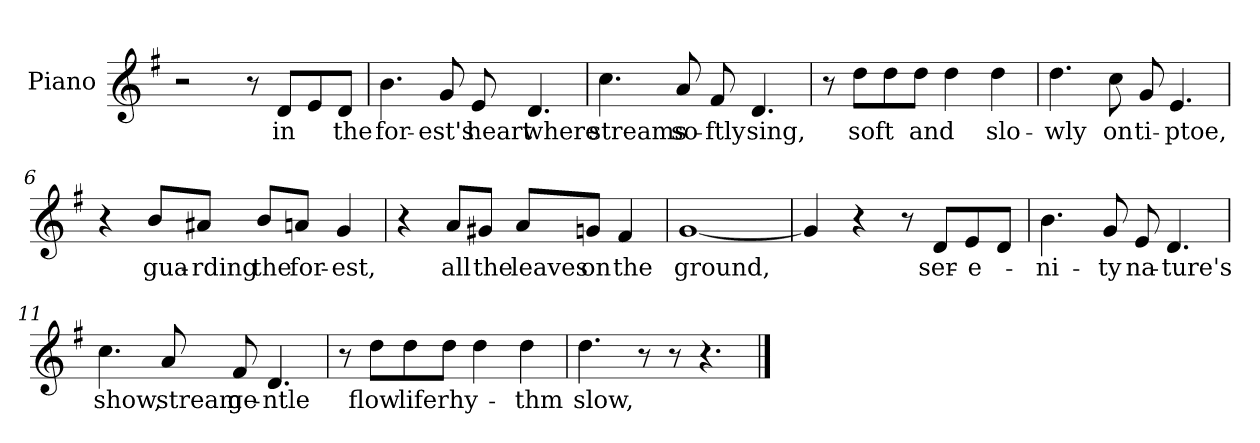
**kern	**text
*part1	*part1
*staff1	*staff1
*I"Piano	*
*I'Pno	*
*clefG2	*
*k[f#]	*
*G:	*
=1	=1
2r	.
8r	.
!	!LO:LY:b
8d/L	in
8e/	.
!	!LO:LY:b
8d/J	the
=2	=2
!	!LO:LY:b
4.b\	for-
!	!LO:LY:b
8g/	-est's
!	!LO:LY:b
8e/	heart
!	!LO:LY:b
4.d/	where
=3	=3
!	!LO:LY:b
4.cc\	streams
!	!LO:LY:b
8a/	so-
!	!LO:LY:b
8f#/	-ftly
!	!LO:LY:b
4.d/	sing,
=4	=4
8r	.
!	!LO:LY:b
8dd\L	soft
8dd\	.
!	!LO:LY:b
8dd\J	and
4dd\	.
!	!LO:LY:b
4dd\	slo-
!!LO:LB:g=z
=5	=5
!	!LO:LY:b
4.dd\	-wly
!	!LO:LY:b
8cc\	on
!	!LO:LY:b
8g/	ti-
!	!LO:LY:b
4.e/	-ptoe,
=6	=6
4r	.
!	!LO:LY:b
8b/L	gua-
!	!LO:LY:b
8a#X/J	-rding
!	!LO:LY:b
8b/L	the
!	!LO:LY:b
8an/J	for-
!	!LO:LY:b
4g/	-est,
=7	=7
4r	.
!	!LO:LY:b
8a/L	all
!	!LO:LY:b
8g#X/J	the
!	!LO:LY:b
8a/L	leaves
!	!LO:LY:b
8gn/J	on
!	!LO:LY:b
4f#/	the
=8	=8
!	!LO:LY:b
[1g	ground,
!!LO:LB:g=z
=9	=9
4g/]	.
4r	.
8r	.
!	!LO:LY:b
8d/L	ser-
!	!LO:LY:b
8e/	e-
8d/J	.
=10	=10
!	!LO:LY:b
4.b\	ni-
!	!LO:LY:b
8g/	-ty
!	!LO:LY:b
8e/	na-
!	!LO:LY:b
4.d/	-ture's
=11	=11
!	!LO:LY:b
4.cc\	show,
!	!LO:LY:b
8a/	stream
!	!LO:LY:b
8f#/	ge-
!	!LO:LY:b
4.d/	-ntle
=12	=12
8r	.
!	!LO:LY:b
8dd\L	flow
!	!LO:LY:b
8dd\	life
!	!LO:LY:b
8dd\J	rhy-
4dd\	.
!	!LO:LY:b
4dd\	-thm
!!LO:LB:g=z
=13	=13
!	!LO:LY:b
4.dd\	slow,
8r	.
8r	.
4.r	.
==	==
*-	*-
